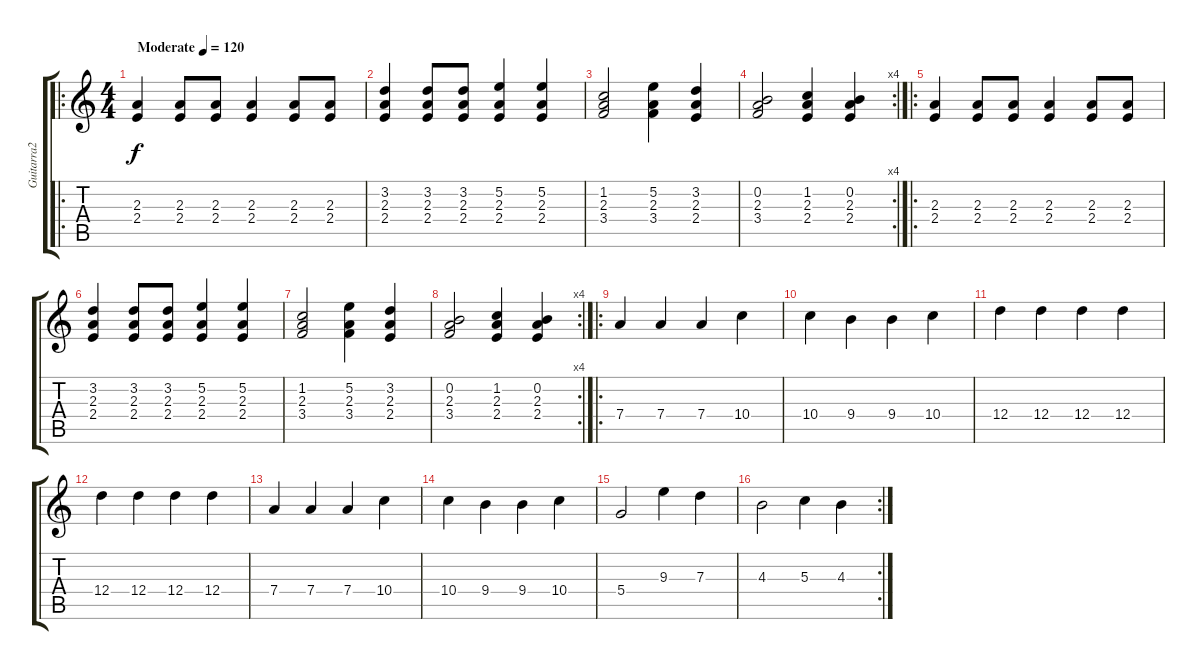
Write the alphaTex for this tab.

\track ("Guitarra2" "Guitarra2") {instrument distortionguitar}
\staff {score tabs}
\tuning (E4 B3 G3 D3 A2 E2) {hide}
\ro
\ts (4 4)
\tempo (120 "Moderate")
\clef g2
\ks c
(2.3 2.4).4{dy f instrument distortionguitar} (2.3 2.4).8 (2.3 2.4).8 (2.3 2.4).4 (2.3 2.4).8 (2.3 2.4).8 |
(3.2 2.3 2.4).4 (3.2 2.3 2.4).8 (3.2 2.3 2.4).8 (5.2 2.3 2.4).4 (5.2 2.3 2.4).4 |
(1.2 2.3 3.4).2 (5.2 2.3 3.4).4 (3.2 2.3 2.4).4 |
\rc 4
(0.2 2.3 3.4).2 (1.2 2.3 2.4).4 (0.2 2.3 2.4).4 |
\ro
(2.3 2.4).4 (2.3 2.4).8 (2.3 2.4).8 (2.3 2.4).4 (2.3 2.4).8 (2.3 2.4).8 |
(3.2 2.3 2.4).4 (3.2 2.3 2.4).8 (3.2 2.3 2.4).8 (5.2 2.3 2.4).4 (5.2 2.3 2.4).4 |
(1.2 2.3 3.4).2 (5.2 2.3 3.4).4 (3.2 2.3 2.4).4 |
\rc 4
(0.2 2.3 3.4).2 (1.2 2.3 2.4).4 (0.2 2.3 2.4).4 |
\ro
7.4.4 7.4.4 7.4.4 10.4.4 |
10.4.4 9.4.4 9.4.4 10.4.4 |
12.4.4 12.4.4 12.4.4 12.4.4 |
12.4.4 12.4.4 12.4.4 12.4.4 |
7.4.4 7.4.4 7.4.4 10.4.4 |
10.4.4 9.4.4 9.4.4 10.4.4 |
5.4.2 9.3.4 7.3.4 |
\rc 2
4.3.2 5.3.4 4.3.4
